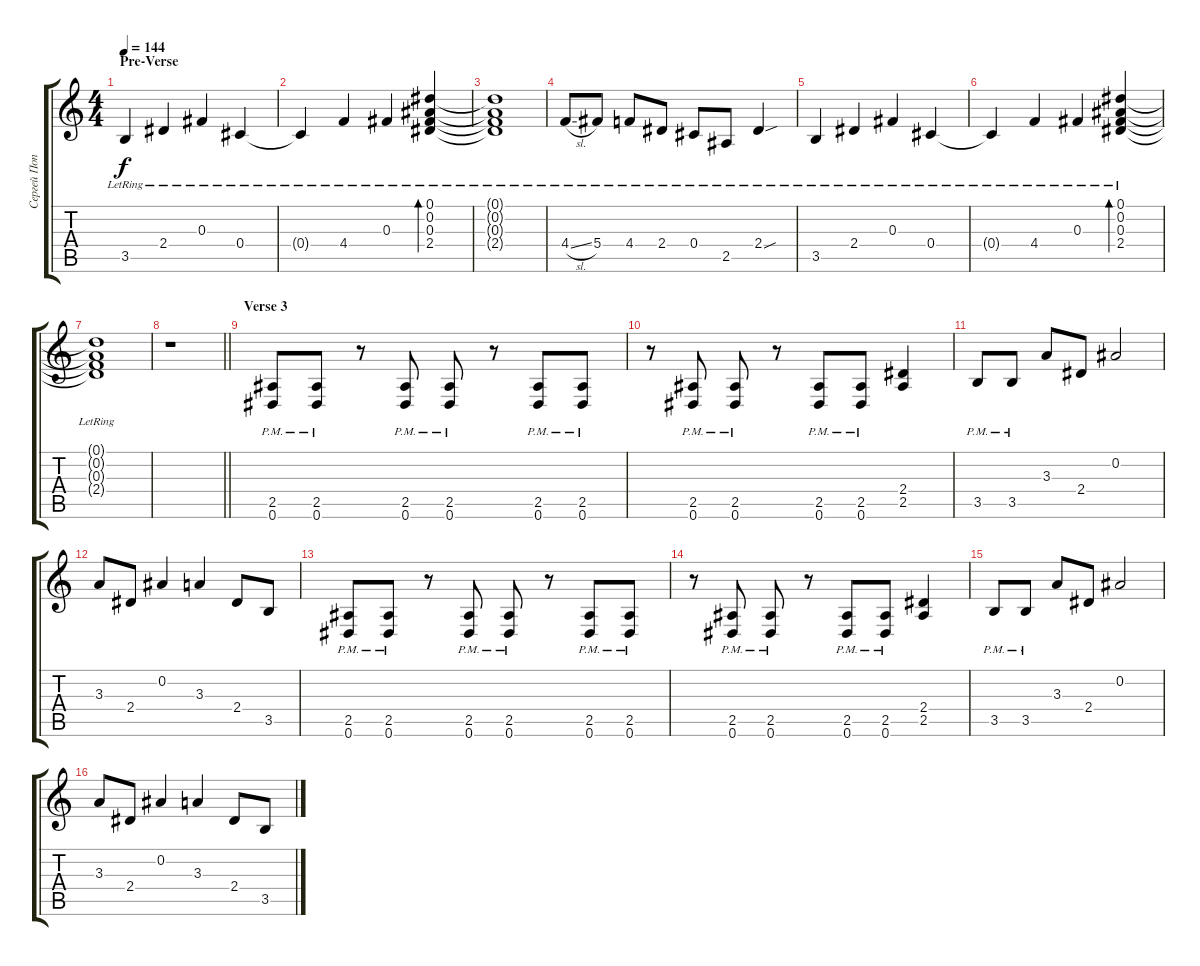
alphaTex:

\track ("Сергей Попов" "Сергей Поп") {instrument electricguitarclean}
\staff {score tabs}
\tuning (Eb4 Bb3 Gb3 Db3 Ab2 Eb2) {hide}
\ts (4 4)
\section ("" "Pre-Verse")
\tempo 144
\clef g2
\ks c
3.5{lr}.4{dy f} 2.4{lr}.4 0.3{lr}.4 0.4{lr}.4 |
0.4{lr t}.4 4.4{lr}.4 0.3{lr}.4 (0.1{lr} 0.2{lr} 0.3{lr} 2.4).4{bd 120} |
(0.1{lr t} 0.2{lr t} 0.3{lr t} 2.4{lr t}).1 |
4.4{sl lr}.8 5.4{lr}.8 4.4{lr}.8 2.4{lr}.8 0.4{lr}.8 2.5{lr}.8 2.4{sou lr}.4 |
3.5{lr}.4 2.4{lr}.4 0.3{lr}.4 0.4{lr}.4 |
0.4{lr t}.4 4.4{lr}.4 0.3{lr}.4 (0.1{lr} 0.2{lr} 0.3{lr} 2.4).4{bd 120} |
(0.1{lr t} 0.2{lr t} 0.3{lr t} 2.4{lr t}).1 |
\barLineRight lightlight
r.1 |
\section ("" "Verse 3")
(2.5{pm} 0.6{pm}).8{instrument distortionguitar} (2.5{pm} 0.6{pm}).8 r.8 (2.5{pm} 0.6{pm}).8 (2.5{pm} 0.6{pm}).8 r.8 (2.5{pm} 0.6{pm}).8 (2.5{pm} 0.6{pm}).8 |
r.8 (2.5{pm} 0.6{pm}).8 (2.5{pm} 0.6{pm}).8 r.8 (2.5{pm} 0.6{pm}).8 (2.5{pm} 0.6{pm}).8 (2.4 2.5).4 |
3.5{pm}.8 3.5{pm}.8 3.3.8 2.4.8 0.2.2 |
3.3.8 2.4.8 0.2.4 3.3.4 2.4.8 3.5.8 |
(2.5{pm} 0.6{pm}).8 (2.5{pm} 0.6{pm}).8 r.8 (2.5{pm} 0.6{pm}).8 (2.5{pm} 0.6{pm}).8 r.8 (2.5{pm} 0.6{pm}).8 (2.5{pm} 0.6{pm}).8 |
r.8 (2.5{pm} 0.6{pm}).8 (2.5{pm} 0.6{pm}).8 r.8 (2.5{pm} 0.6{pm}).8 (2.5{pm} 0.6{pm}).8 (2.4 2.5).4 |
3.5{pm}.8 3.5{pm}.8 3.3.8 2.4.8 0.2.2 |
3.3.8 2.4.8 0.2.4 3.3.4 2.4.8 3.5.8
